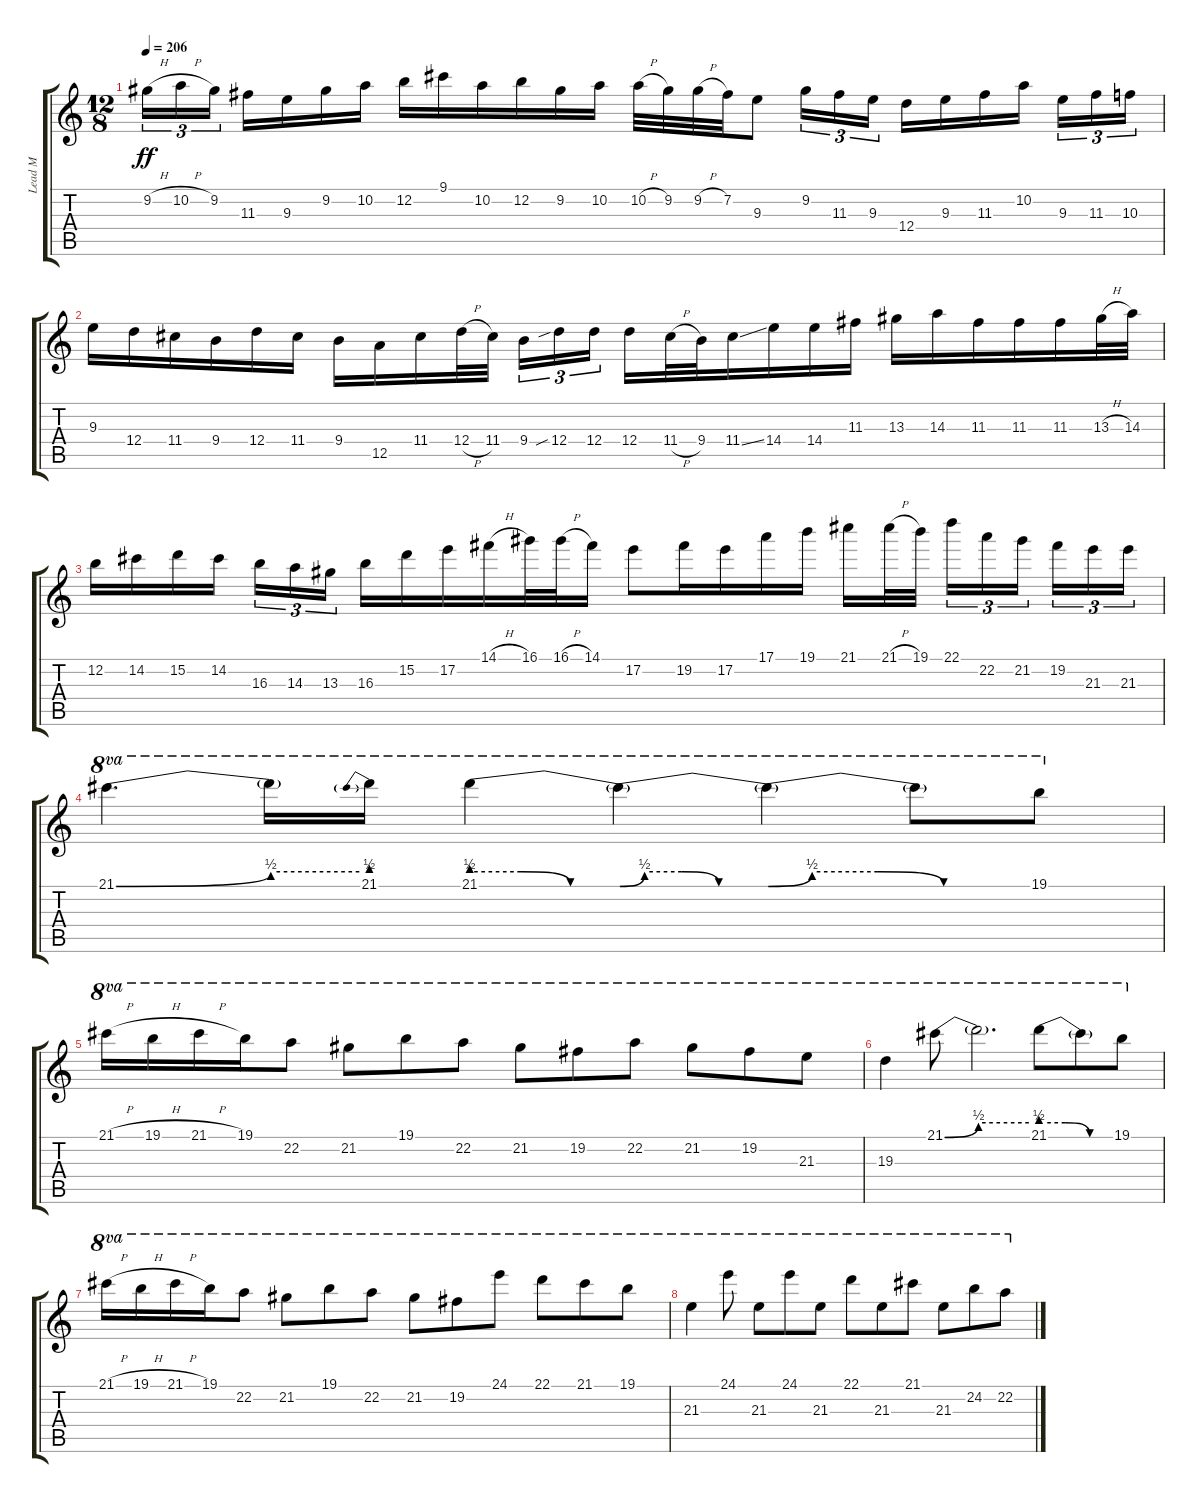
\track ("Lead M" "Lead M") {instrument distortionguitar}
\staff {score tabs}
\tuning (E4 B3 G3 D3 A2 E2) {hide}
\ts (12 8)
\tempo 206
\clef g2
\ks c
9.2{h}.16{tu (3 2) dy ff} 10.2{h}.16{tu (3 2)} 9.2.16{tu (3 2) beam splitsecondary} 11.3.16 9.3.16 9.2.16 10.2.16 12.2.16 9.1.16 10.2.16 12.2.16 9.2.16 10.2.16 10.2{h}.32 9.2.32 9.2{h}.32 7.2.32 9.3.8 9.2.16{tu (3 2)} 11.3.16{tu (3 2)} 9.3.16{tu (3 2)} 12.4.16 9.3.16 11.3.16 10.2.16{beam splitsecondary} 9.3.16{tu (3 2)} 11.3.16{tu (3 2)} 10.3.16{tu (3 2)} |
9.3.16 12.4.16 11.4.16 9.4.16 12.4.16 11.4.16 9.4.16 12.5.16 11.4.16 12.4{h}.32 11.4.32{beam splitsecondary} 9.4.16{tu (3 2)} 12.4{sib}.16{tu (3 2)} 12.4.16{tu (3 2)} 12.4.16 11.4{h}.32 9.4.32 11.4{ss}.16 14.4.16 14.4.16 11.3.16 13.3.16 14.3.16 11.3.16 11.3.16 11.3.16 13.3{h}.32 14.3.32 |
12.2.16 14.2.16 15.2.16 14.2.16{beam splitsecondary} 16.3.16{tu (3 2)} 14.3.16{tu (3 2)} 13.3.16{tu (3 2)} 16.3.16 15.2.16 17.2.16 14.1{h}.16 16.1.32 16.1{h}.32 14.1.16 17.2.8 19.2.16 17.2.16 17.1.16 19.1.16 21.1.16 21.1{h}.32 19.1.32{beam splitsecondary} 22.1.16{tu (3 2)} 22.2.16{tu (3 2)} 21.2.16{tu (3 2) beam splitsecondary} 19.2.16{tu (3 2)} 21.3.16{tu (3 2)} 21.3.16{tu (3 2)} |
21.1{be (bend 0 0 60 2)}.4{d ot 8va} 21.1{be (hold 0 2 60 2) t}.16{ot 8va} 21.1{be (prebend 0 2 60 2)}.16{ot 8va} 21.1{be (custom 0 2 20 2 40 0 60 0)}.4{ot 8va} 21.1{be (custom 0 0 10 2 25 2 40 0 60 0) t}.4{ot 8va} 21.1{be (custom 0 0 10 2 25 2 40 0 60 0) t}.4{ot 8va} 21.1{t}.8{ot 8va} 19.1.8{ot 8va} |
21.1{h}.16{ot 8va} 19.1{h}.16{ot 8va} 21.1{h}.16{ot 8va} 19.1.16{ot 8va} 22.2.8{ot 8va} 21.2.8{ot 8va} 19.1.8{ot 8va} 22.2.8{ot 8va} 21.2.8{ot 8va} 19.2.8{ot 8va} 22.2.8{ot 8va} 21.2.8{ot 8va} 19.2.8{ot 8va} 21.3.8{ot 8va} |
19.3.4{ot 8va} 21.1{be (bend 0 0 60 2)}.8{ot 8va} 21.1{be (hold 0 2 60 2) t}.2{d ot 8va} 21.1{be (custom 0 2 20 2 40 0 60 0)}.8{ot 8va} 21.1{t}.8{ot 8va} 19.1.8{ot 8va} |
21.1{h}.16{ot 8va} 19.1{h}.16{ot 8va} 21.1{h}.16{ot 8va} 19.1.16{ot 8va} 22.2.8{ot 8va} 21.2.8{ot 8va} 19.1.8{ot 8va} 22.2.8{ot 8va} 21.2.8{ot 8va} 19.2.8{ot 8va} 24.1.8{ot 8va} 22.1.8{ot 8va} 21.1.8{ot 8va} 19.1.8{ot 8va} |
21.3.4{ot 8va} 24.1.8{ot 8va} 21.3.8{ot 8va} 24.1.8{ot 8va} 21.3.8{ot 8va} 22.1.8{ot 8va} 21.3.8{ot 8va} 21.1.8{ot 8va} 21.3.8{ot 8va} 24.2.8{ot 8va} 22.2.8{ot 8va}
